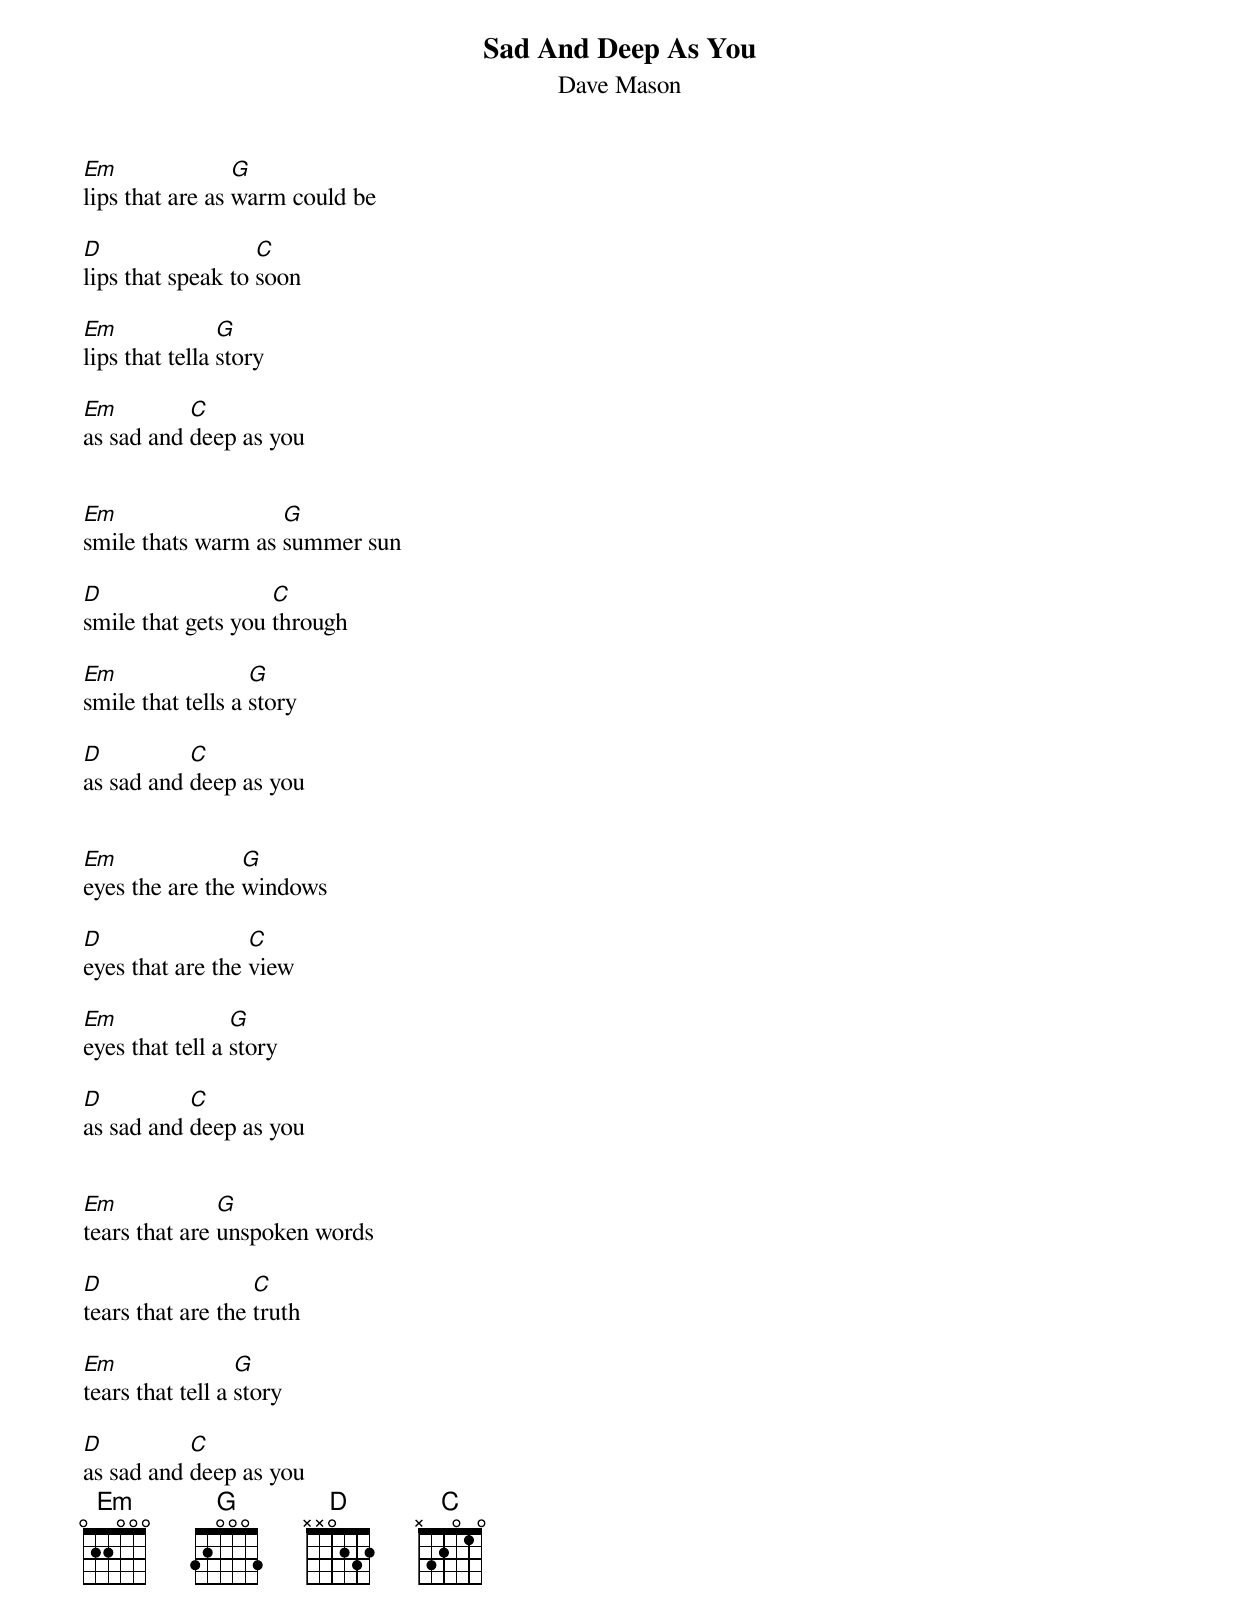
{title:Sad And Deep As You}
{subtitle:Dave Mason}

[Em]lips that are as [G]warm could be

[D]lips that speak to [C]soon

[Em]lips that tella [G]story

[Em]as sad and [C]deep as you


[Em]smile thats warm as [G]summer sun

[D]smile that gets you [C]through

[Em]smile that tells a [G]story

[D]as sad and [C]deep as you


[Em]eyes the are the [G]windows

[D]eyes that are the [C]view

[Em]eyes that tell a [G]story

[D]as sad and [C]deep as you


[Em]tears that are [G]unspoken words

[D]tears that are the [C]truth

[Em]tears that tell a [G]story

[D]as sad and [C]deep as you
